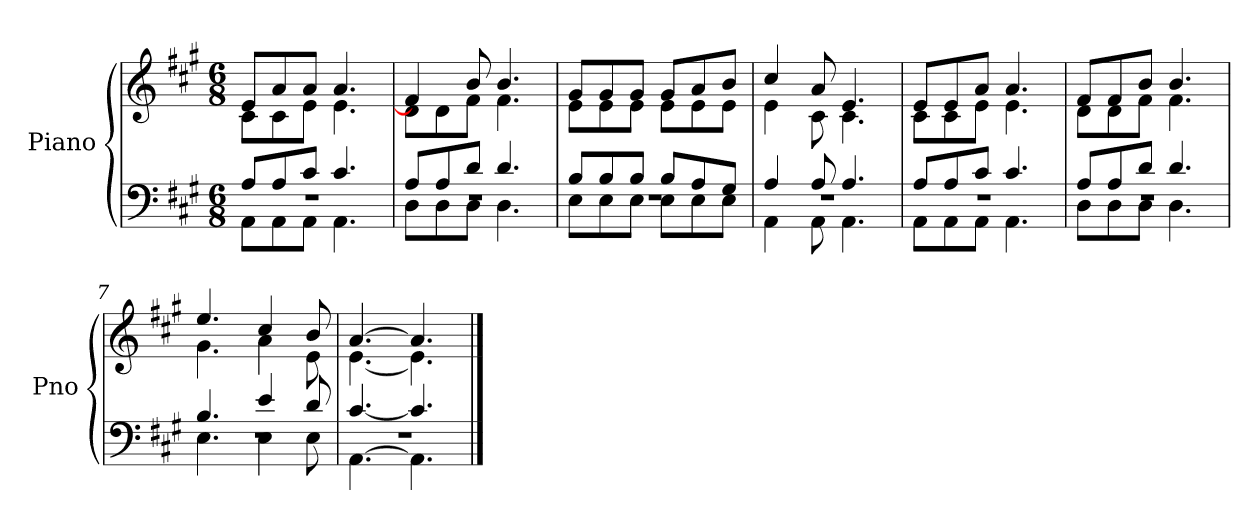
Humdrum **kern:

**kern	**kern
*part1	*part1
*staff2	*staff1
*I"Piano	*
*I'Pno	*
*clefF4	*clefG2
*k[f#c#g#]	*k[f#c#g#]
*A:	*A:
*M6/8	*M6/8
=1	=1
*^	*^
*	*^	*	*
2.r	8A/L	8AA\L	8e/L	8c#\L
.	8A/	8AA\	8a/	8c#\
.	8c#/J	8AA\J	8a/J	8e\J
.	4.c#/	4.AA\	4.a/	4.e\
=2	=2	=2	=2	=2
2.r	8A/L	8D\L	4f#/]	8d\L
.	8A/	8D\	.	8d\
.	8d/J	8D\J	8b/	8f#\J
.	4.d/	4.D\	4.b/	4.f#\
=3	=3	=3	=3	=3
2.r	8B/L	8E\L	8g#/L	8e\L
.	8B/	8E\	8g#/	8e\
.	8B/J	8E\J	8g#/J	8e\J
.	8B/L	8E\L	8g#/L	8e\L
.	8A/	8E\	8a/	8e\
.	8G#/J	8E\J	8b/J	8e\J
=4	=4	=4	=4	=4
2.r	4A/	4AA\	4cc#/	4e\
.	8A/	8AA\	8a/	8c#\
.	4.A/	4.AA\	4.e/	4.c#\
=5	=5	=5	=5	=5
2.r	8A/L	8AA\L	8e/L	8c#\L
.	8A/	8AA\	8e/	8c#\
.	8c#/J	8AA\J	8a/J	8e\J
.	4.c#/	4.AA\	4.a/	4.e\
!!LO:LB:g=z	!!
=6	=6	=6	=6	=6
2.r	8A/L	8D\L	8f#/L	8d\L
.	8A/	8D\	8f#/	8d\
.	8d/J	8D\J	8b/J	8f#\J
.	4.d/	4.D\	4.b/	4.f#\
=7	=7	=7	=7	=7
2.r	4.B/	4.E\	4.ee/	4.g#\
.	4e/	4E\	4cc#/	4a\
.	8d/	8E\	8b/	8e\
=8	=8	=8	=8	=8
2.r	[4.c#/	[4.AA\	[4.a/	[4.e\
.	4.c#/]	4.AA\]	4.a/]	4.e\]
*v	*v	*v	*	*
*	*v	*v
==	==
*-	*-
